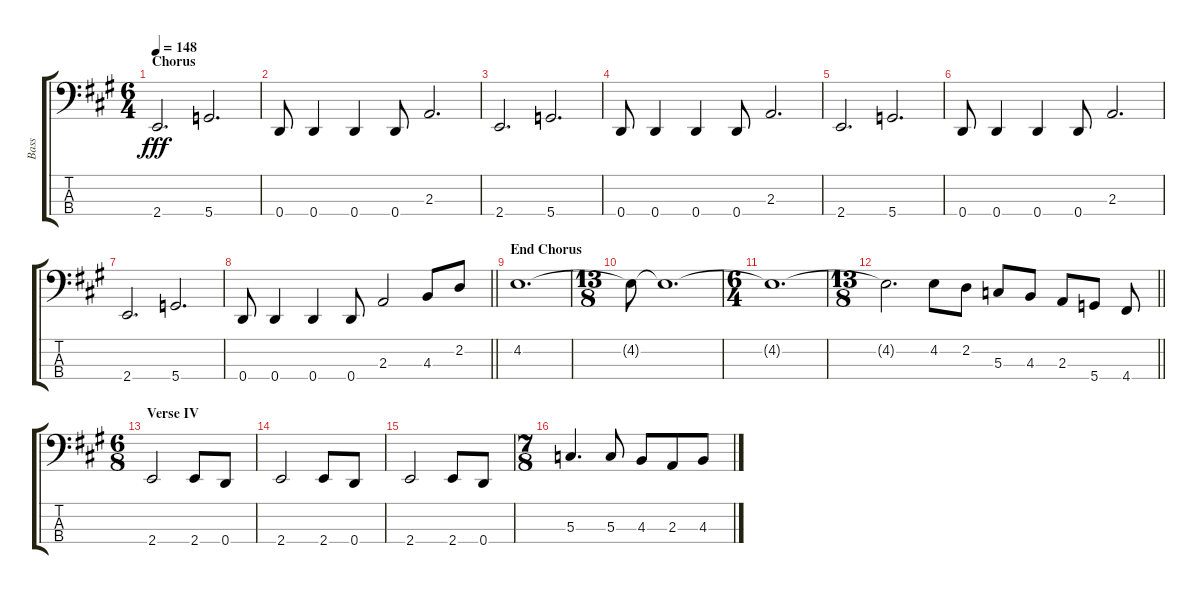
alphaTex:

\track ("Bass" "Bass") {instrument electricbasspick}
\staff {score tabs}
\tuning (F2 C2 G1 D1) {hide}
\ts (6 4)
\section ("" "Chorus")
\tempo 148
\clef f4
\ks a
2.4.2{d dy fff} 5.4.2{d} |
0.4.8 0.4.4 0.4.4 0.4.8 2.3.2{d} |
2.4.2{d} 5.4.2{d} |
0.4.8 0.4.4 0.4.4 0.4.8 2.3.2{d} |
2.4.2{d} 5.4.2{d} |
0.4.8 0.4.4 0.4.4 0.4.8 2.3.2{d} |
2.4.2{d} 5.4.2{d} |
\barLineRight lightlight
0.4.8 0.4.4 0.4.4 0.4.8 2.3.2 4.3.8 2.2.8 |
\section ("" "End Chorus")
4.2.1{d} |
\ts (13 8)
4.2{t}.8{volume 0} 4.2{t}.1{d} |
\ts (6 4)
4.2{t}.1{d} |
\ts (13 8)
\barLineRight lightlight
4.2{t}.2{d} 4.2.8{volume 16} 2.2.8 5.3.8 4.3.8 2.3.8 5.4.8 4.4.8 |
\ts (6 8)
\section ("" "Verse IV")
2.4.2 2.4.8 0.4.8 |
2.4.2 2.4.8 0.4.8 |
2.4.2 2.4.8 0.4.8 |
\ts (7 8)
5.3.4{d} 5.3.8 4.3.8 2.3.8 4.3.8
